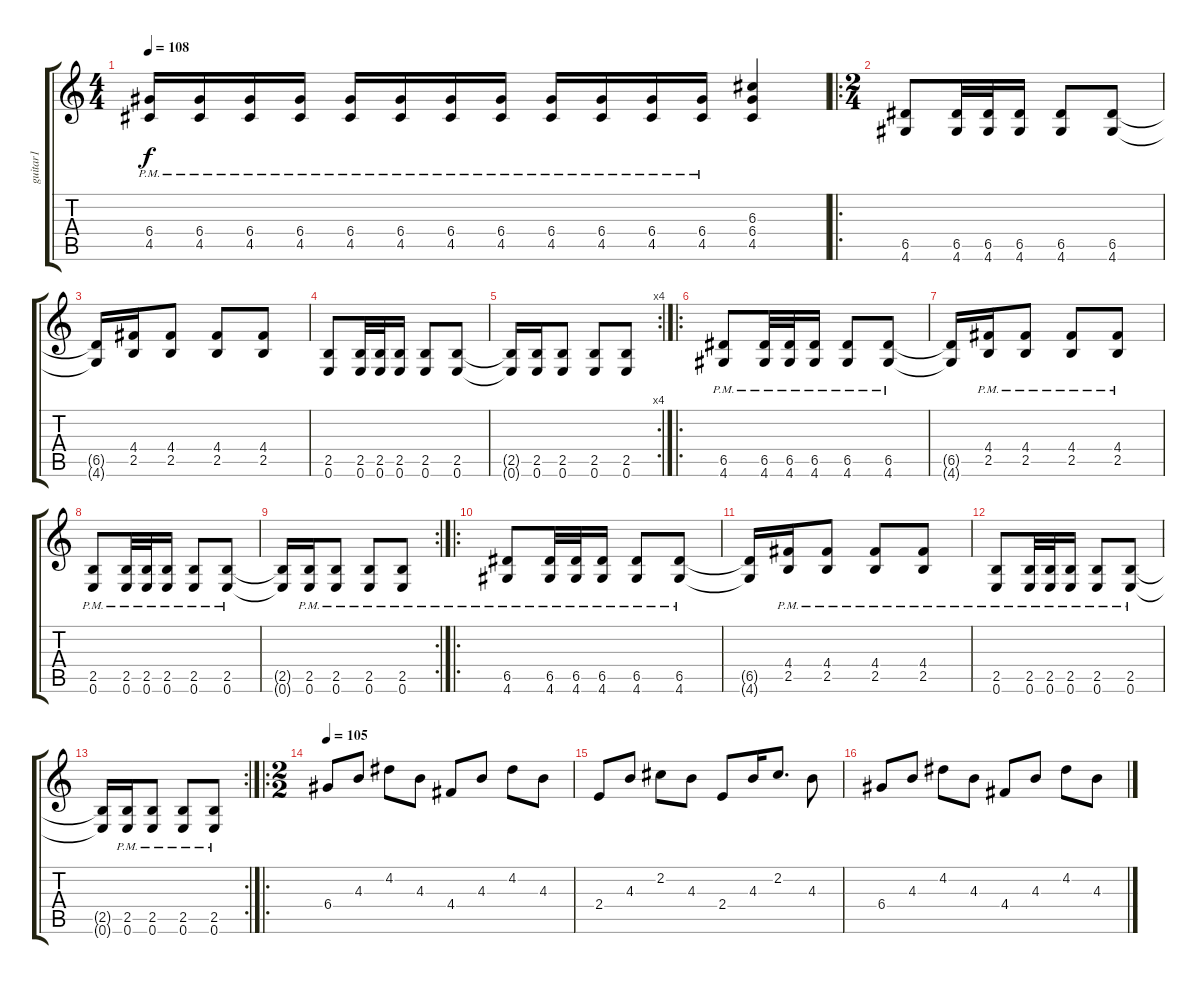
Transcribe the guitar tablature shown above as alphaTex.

\track ("guitar1" "guitar1") {instrument distortionguitar}
\staff {score tabs}
\tuning (E4 B3 G3 D3 A2 E2) {hide}
\ts (4 4)
\tempo 108
\clef g2
\ks c
(6.4{pm} 4.5{pm}).16{dy f} (6.4{pm} 4.5{pm}).16 (6.4{pm} 4.5{pm}).16 (6.4{pm} 4.5{pm}).16 (6.4{pm} 4.5{pm}).16 (6.4{pm} 4.5{pm}).16 (6.4{pm} 4.5{pm}).16 (6.4{pm} 4.5{pm}).16 (6.4{pm} 4.5{pm}).16 (6.4{pm} 4.5{pm}).16 (6.4{pm} 4.5{pm}).16 (6.4{pm} 4.5{pm}).16 (6.3 6.4 4.5).4 |
\ro
\ts (2 4)
(6.5 4.6).8 (6.5 4.6).32 (6.5 4.6).32 (6.5 4.6).16 (6.5 4.6).8 (6.5 4.6).8 |
(6.5{t} 4.6{t}).16 (4.4 2.5).16 (4.4 2.5).8 (4.4 2.5).8 (4.4 2.5).8 |
(2.5 0.6).8 (2.5 0.6).32 (2.5 0.6).32 (2.5 0.6).16 (2.5 0.6).8 (2.5 0.6).8 |
\rc 4
(2.5{t} 0.6{t}).16 (2.5 0.6).16 (2.5 0.6).8 (2.5 0.6).8 (2.5 0.6).8 |
\ro
(6.5{pm} 4.6{pm}).8 (6.5{pm} 4.6{pm}).32 (6.5{pm} 4.6{pm}).32 (6.5{pm} 4.6{pm}).16 (6.5{pm} 4.6{pm}).8 (6.5{pm} 4.6{pm}).8 |
(6.5{t} 4.6{t}).16 (4.4{pm} 2.5{pm}).16 (4.4{pm} 2.5{pm}).8 (4.4{pm} 2.5{pm}).8 (4.4{pm} 2.5{pm}).8 |
(2.5{pm} 0.6).8 (2.5{pm} 0.6{pm}).32 (2.5{pm} 0.6{pm}).32 (2.5{pm} 0.6{pm}).16 (2.5{pm} 0.6{pm}).8 (2.5{pm} 0.6{pm}).8 |
\rc 2
(2.5{t} 0.6{t}).16 (2.5{pm} 0.6{pm}).16 (2.5{pm} 0.6{pm}).8 (2.5{pm} 0.6{pm}).8 (2.5{pm} 0.6{pm}).8 |
\ro
(6.5{pm} 4.6{pm}).8 (6.5{pm} 4.6{pm}).32 (6.5{pm} 4.6{pm}).32 (6.5{pm} 4.6{pm}).16 (6.5{pm} 4.6{pm}).8 (6.5{pm} 4.6{pm}).8 |
(6.5{t} 4.6{t}).16 (4.4{pm} 2.5{pm}).16 (4.4{pm} 2.5{pm}).8 (4.4{pm} 2.5{pm}).8 (4.4{pm} 2.5{pm}).8 |
(2.5{pm} 0.6).8 (2.5{pm} 0.6{pm}).32 (2.5{pm} 0.6{pm}).32 (2.5{pm} 0.6{pm}).16 (2.5{pm} 0.6{pm}).8 (2.5{pm} 0.6{pm}).8 |
\rc 2
(2.5{t} 0.6{t}).16 (2.5{pm} 0.6{pm}).16 (2.5{pm} 0.6{pm}).8 (2.5{pm} 0.6{pm}).8 (2.5{pm} 0.6{pm}).8 |
\ro
\ts (2 2)
\tempo 105
6.4.8 4.3.8 4.2.8 4.3.8 4.4.8 4.3.8 4.2.8 4.3.8 |
2.4.8 4.3.8 2.2.8 4.3.8 2.4.8 4.3.16 2.2.8{d} 4.3.8 |
6.4.8 4.3.8 4.2.8 4.3.8 4.4.8 4.3.8 4.2.8 4.3.8
